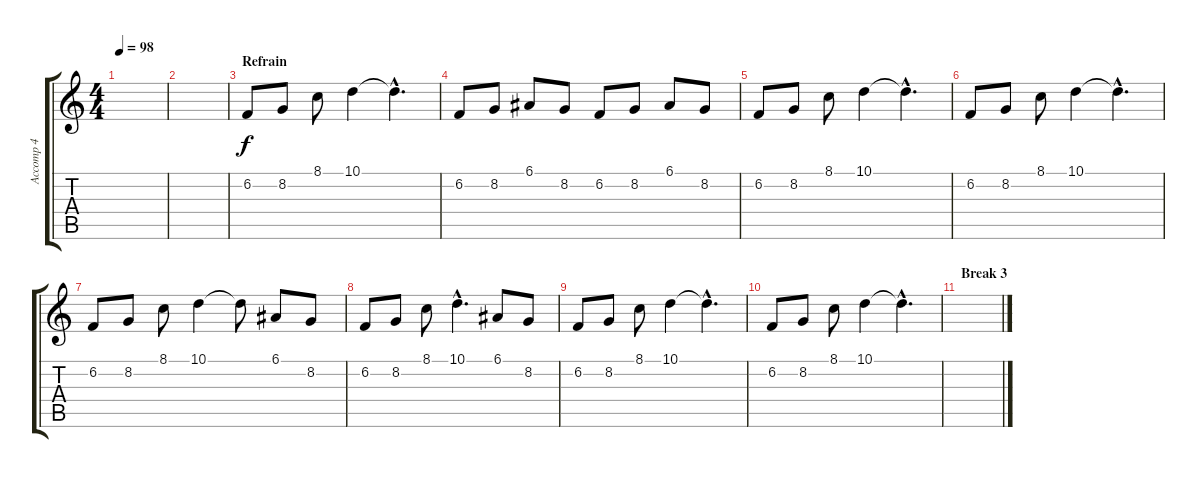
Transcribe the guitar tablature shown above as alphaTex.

\track ("Accomp 4" "Accomp 4") {instrument panflute}
\staff {score tabs}
\tuning (E4 B3 G3 D3 A2 E2) {hide}
\ts (4 4)
\tempo 98
\clef g2
\ks c
|
|
\section ("" "Refrain")
6.2.8 8.2.8 8.1.8 10.1.4 10.1{hac t}.4{d} |
6.2.8 8.2.8 6.1.8 8.2.8 6.2.8 8.2.8 6.1.8 8.2.8 |
6.2.8 8.2.8 8.1.8 10.1.4 10.1{hac t}.4{d} |
6.2.8 8.2.8 8.1.8 10.1.4 10.1{hac t}.4{d} |
6.2.8 8.2.8 8.1.8 10.1.4 10.1{t}.8 6.1.8 8.2.8 |
6.2.8 8.2.8 8.1.8 10.1{hac}.4{d} 6.1.8 8.2.8 |
6.2.8 8.2.8 8.1.8 10.1.4 10.1{hac t}.4{d} |
6.2.8 8.2.8 8.1.8 10.1.4 10.1{hac t}.4{d} |
\section ("" "Break 3")
